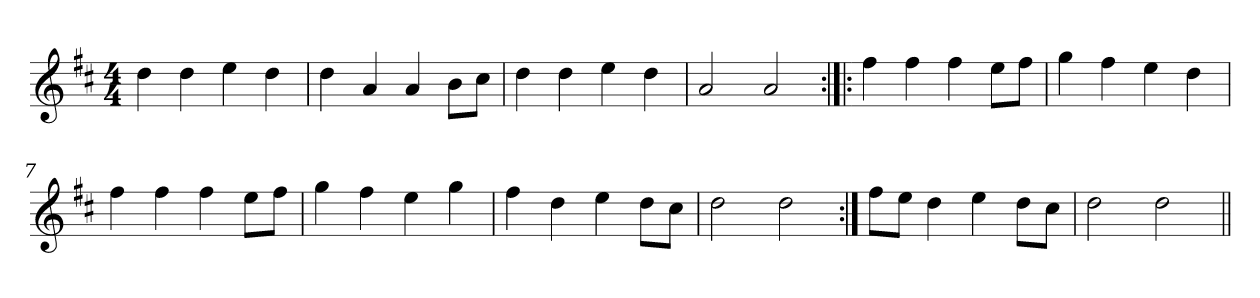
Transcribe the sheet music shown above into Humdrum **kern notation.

**kern
*part1
*staff1
*clefG2
*k[f#c#]
*D:
*M4/4
=1
4dd\
4dd\
4ee\
4dd\
=2
4dd\
4a/
4a/
8b\L
8cc#\J
=3
4dd\
4dd\
4ee\
4dd\
=4
2a/
2a/
=5:|!|:
4ff#\
4ff#\
4ff#\
8ee\L
8ff#\J
=6
4gg\
4ff#\
4ee\
4dd\
=7
4ff#\
4ff#\
4ff#\
8ee\L
8ff#\J
=8
4gg\
4ff#\
4ee\
4gg\
=9
4ff#\
4dd\
4ee\
8dd\L
8cc#\J
!!LO:LB:g=z
=10
2dd\
2dd\
=11:|!
8ff#\L
8ee\J
4dd\
4ee\
8dd\L
8cc#\J
=12
2dd\
2dd\
=||
*-
